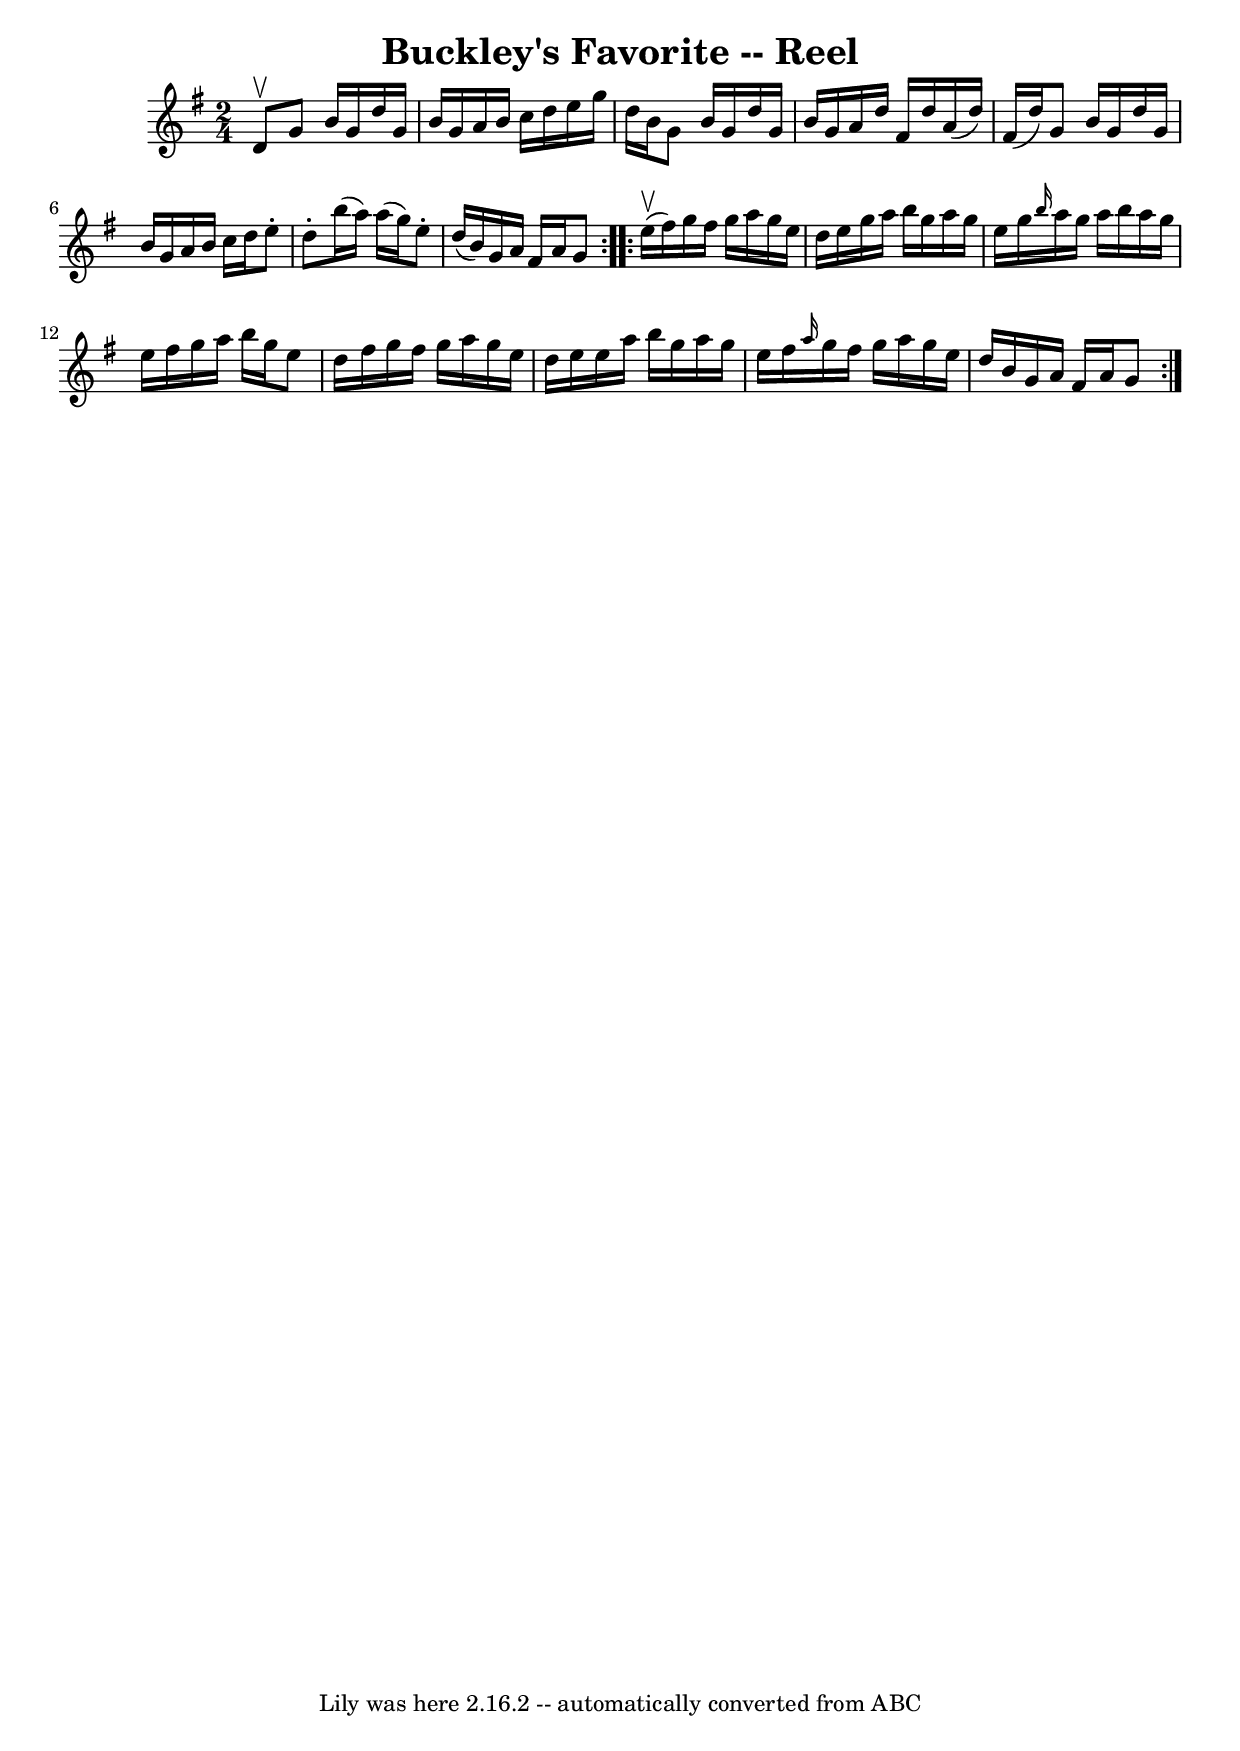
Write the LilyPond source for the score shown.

\version "2.7.40"
\include "Mammoth.ily"
\header {
	%% book = "Ryan's Mammoth Collection"
	crossRefNumber = "1"
	footnotes = ""
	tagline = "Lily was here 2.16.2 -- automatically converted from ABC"
	title = "Buckley's Favorite -- Reel"
}
voicedefault =  {
\set Score.defaultBarType = "empty"

\repeat volta 2 {
\time 2/4 \key g \major d'8^\upbow |
 g'8 b'16 g'16 d''16   
 g'16 b'16 g'16  |
 a'16 b'16 c''16 d''16 e''16    
g''16 d''16 b'16  |
 g'8 b'16 g'16 d''16 g'16 b'16 
 g'16  |
 a'16 d''16 fis'16 d''16 a'16 (d''16)   
fis'16 (d''16) |
 g'8 b'16 g'16 d''16 g'16 b'16  
 g'16  |
 a'16 b'16 c''16 d''16 e''8 -. d''8 -. |
 
 b''16 (a''16) a''16 (g''16) e''8 -. d''16 (b'16) 
|
 g'16 a'16 fis'16 a'16 g'8  } \repeat volta 2 { e''16 
^\upbow(fis''16) |
 g''16 fis''16 g''16 a''16 g''16   
 e''16 d''16 e''16  |
 g''16 a''16 b''16 g''16 a''16  
 g''16 e''16 g''16  |
 \grace { b''16  } a''16 g''16    
a''16 b''16 a''16 g''16 e''16 fis''16  |
 g''16 a''16 
 b''16 g''16 e''8 d''16 fis''16  |
 g''16 fis''16    
g''16 a''16 g''16 e''16 d''16 e''16  |
 e''16 a''16   
 b''16 g''16 a''16 g''16 e''16 fis''16  |
 \grace {    
a''16  } g''16 fis''16 g''16 a''16 g''16 e''16 d''16    
b'16  |
 g'16 a'16 fis'16 a'16 g'8  }   
}

\score{
    <<

	\context Staff="default"
	{
	    \voicedefault 
	}

    >>
	\layout {
	}
	\midi {}
}
